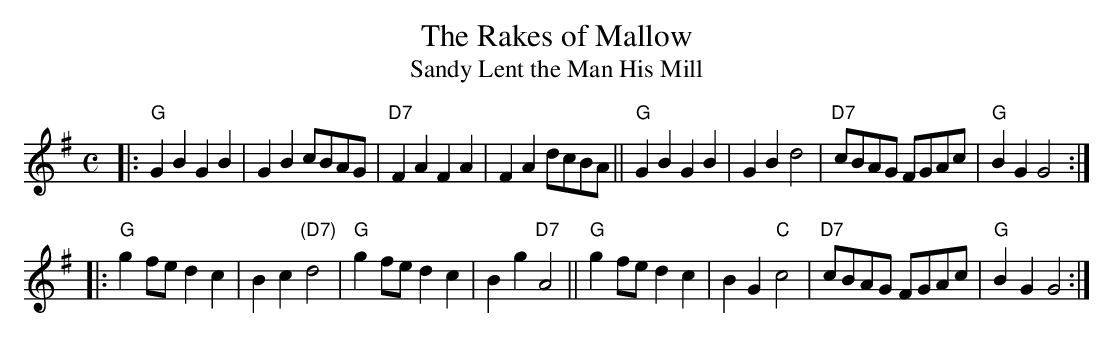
X:1
T: The Rakes of Mallow
T: Sandy Lent the Man His Mill
M: C
L: 1/4
K: G
|: "G"GB GB | GB c/B/A/G/ | "D7"FA FA | FA d/c/B/A/ \
|| "G"GB GB | GB d2 |  "D7"c/B/A/G/ F/G/A/c/ | "G"BG G2 :|
|: "G"gf/e/ dc | Bc "(D7)"d2 | "G"gf/e/ dc | Bg "D7"A2 \
|| "G"gf/e/ dc | BG "C"c2 | "D7"c/B/A/G/ F/G/A/c/ | "G"BG G2 :|
